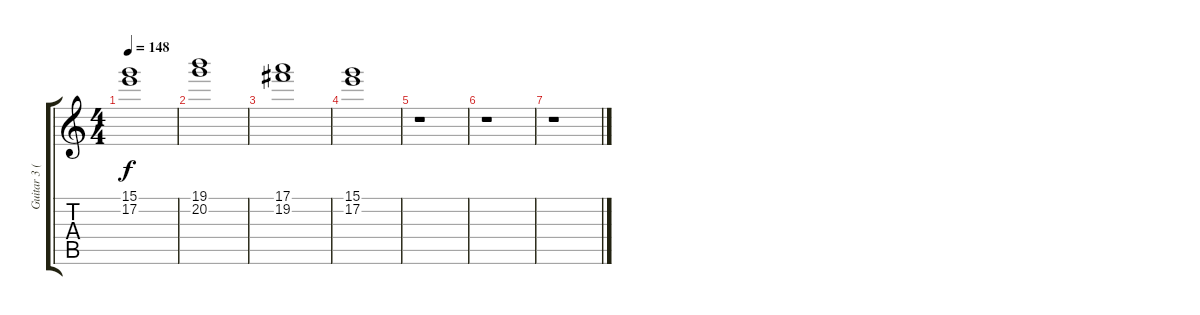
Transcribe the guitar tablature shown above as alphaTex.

\track ("Guitar 3 (Little Fills)" "Guitar 3 (") {instrument distortionguitar}
\staff {score tabs}
\tuning (E4 B3 G3 D3 A2 E2) {hide}
\ts (4 4)
\tempo 148
\clef g2
\ks c
(15.1 17.2).1{dy f} |
(19.1 20.2).1 |
(17.1 19.2).1 |
(15.1 17.2).1 |
r.1 |
r.1 |
r.1
